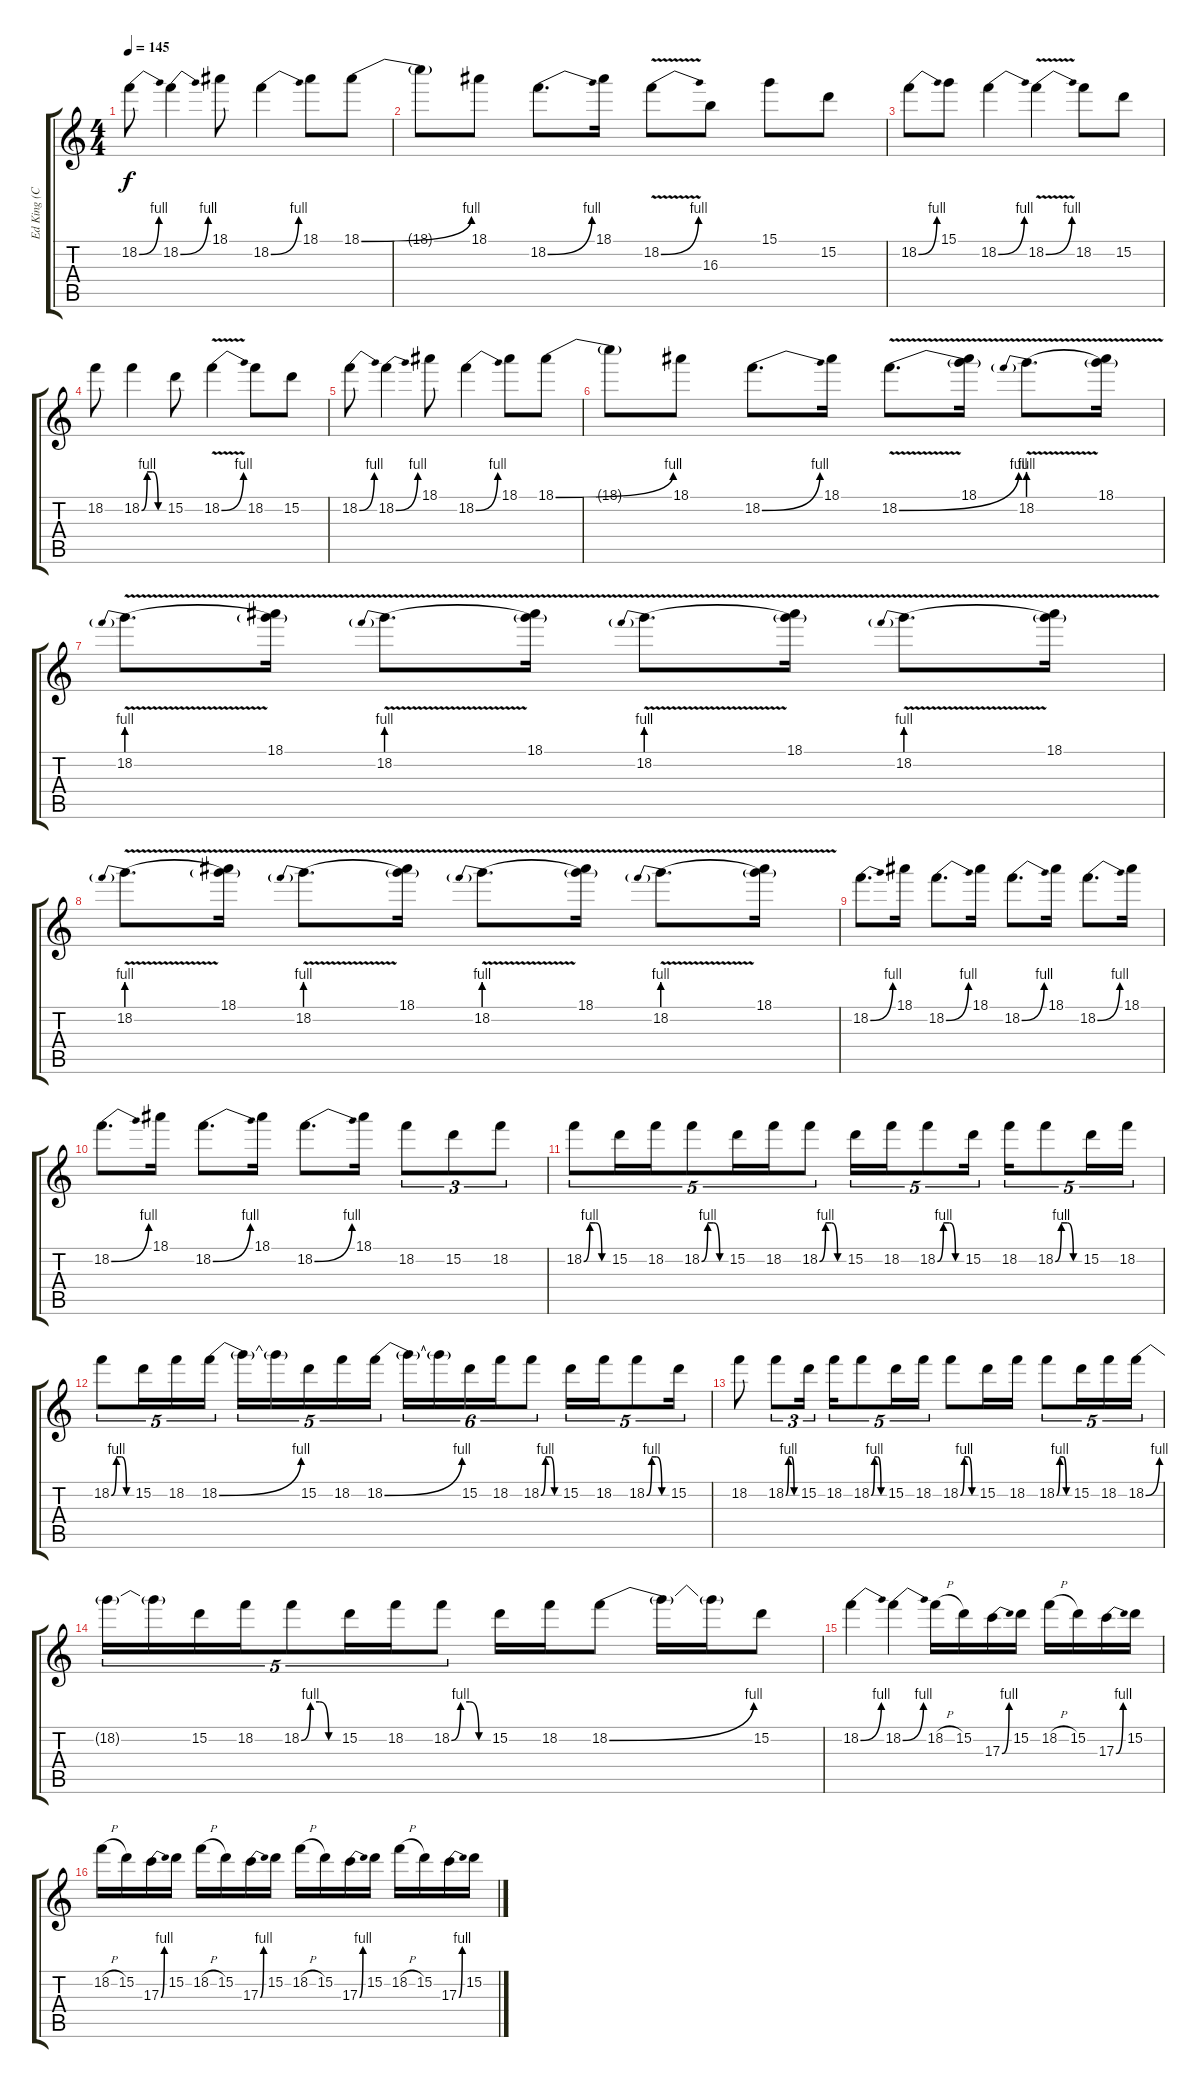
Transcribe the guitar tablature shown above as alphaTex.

\track ("Ed King (Clean/Solo Guitar)" "Ed King (C") {instrument overdrivenguitar}
\staff {score tabs}
\tuning (E4 B3 G3 D3 A2 E2) {hide}
\ts (4 4)
\tempo 145
\clef g2
\ks c
18.2{be (bend 0 0 60 4)}.8{dy f} 18.2{be (bend 0 0 60 4)}.4 18.1.8 18.2{be (bend 0 0 60 4)}.4 18.1.8 18.1{be (bend 0 0 60 4)}.8 |
18.1{t}.8 18.1.8 18.2{be (bend 0 0 60 4)}.8{d} 18.1.16 18.2{be (bend 0 0 60 4) v}.8 16.3.8 15.1.8 15.2.8 |
18.2{be (bend 0 0 60 4)}.8 15.1.8 18.2{be (bend 0 0 60 4)}.4 18.2{be (bend 0 0 60 4) v}.4 18.2.8 15.2.8 |
18.2.8 18.2{be (custom 0 0 15 4 30 4 45 0 60 0)}.4 15.2.8 18.2{be (bend 0 0 60 4) v}.4 18.2.8 15.2.8 |
18.2{be (bend 0 0 60 4)}.8 18.2{be (bend 0 0 60 4)}.4 18.1.8 18.2{be (bend 0 0 60 4)}.4 18.1.8 18.1{be (bend 0 0 60 4)}.8 |
18.1{t}.8 18.1.8 18.2{be (bend 0 0 60 4)}.8{d} 18.1.16 18.2{be (bend 0 0 60 4) v}.8{d} (18.1 18.2{t}).16 18.2{be (prebend 0 4 60 4) v}.8{d} (18.1 18.2{t}).16 |
18.2{be (prebend 0 4 60 4) v}.8{d} (18.1 18.2{t}).16 18.2{be (prebend 0 4 60 4) v}.8{d} (18.1 18.2{t}).16 18.2{be (prebend 0 4 60 4) v}.8{d} (18.1 18.2{t}).16 18.2{be (prebend 0 4 60 4) v}.8{d} (18.1 18.2{t}).16 |
18.2{be (prebend 0 4 60 4) v}.8{d} (18.1 18.2{t}).16 18.2{be (prebend 0 4 60 4) v}.8{d} (18.1 18.2{t}).16 18.2{be (prebend 0 4 60 4) v}.8{d} (18.1 18.2{t}).16 18.2{be (prebend 0 4 60 4) v}.8{d} (18.1 18.2{t}).16 |
18.2{be (bend 0 0 60 4)}.8{d} 18.1.16 18.2{be (bend 0 0 60 4)}.8{d} 18.1.16 18.2{be (bend 0 0 60 4)}.8{d} 18.1.16 18.2{be (bend 0 0 60 4)}.8{d} 18.1.16 |
18.2{be (bend 0 0 60 4)}.8{d} 18.1.16 18.2{be (bend 0 0 60 4)}.8{d} 18.1.16 18.2{be (bend 0 0 60 4)}.8{d} 18.1.16 18.2.8{tu (3 2)} 15.2.8{tu (3 2)} 18.2.8{tu (3 2)} |
18.2{be (custom 0 0 15 4 30 4 45 0 60 0)}.8{tu (5 4)} 15.2.16{tu (5 4)} 18.2.16{tu (5 4)} 18.2{be (custom 0 0 15 4 30 4 45 0 60 0)}.8{tu (5 4)} 15.2.16{tu (5 4)} 18.2.16{tu (5 4)} 18.2{be (custom 0 0 15 4 30 4 45 0 60 0)}.8{tu (5 4)} 15.2.16{tu (5 4)} 18.2.16{tu (5 4)} 18.2{be (custom 0 0 15 4 30 4 45 0 60 0)}.8{tu (5 4)} 15.2.16{tu (5 4)} 18.2.16{tu (5 4)} 18.2{be (custom 0 0 15 4 30 4 45 0 60 0)}.8{tu (5 4)} 15.2.16{tu (5 4)} 18.2.16{tu (5 4)} |
18.2{be (custom 0 0 15 4 30 4 45 0 60 0)}.8{tu (5 4)} 15.2.16{tu (5 4)} 18.2.16{tu (5 4)} 18.2{be (bend 0 0 60 4)}.16{tu (5 4)} 18.2{t}.16{tu (5 4)} 18.2{t}.16{tu (5 4)} 15.2.16{tu (5 4)} 18.2.16{tu (5 4)} 18.2{be (bend 0 0 60 4)}.16{tu (5 4)} 18.2{t}.16{tu (6 4)} 18.2{t}.16{tu (6 4)} 15.2.16{tu (6 4)} 18.2.16{tu (6 4)} 18.2{be (custom 0 0 15 4 30 4 45 0 60 0)}.8{tu (6 4)} 15.2.16{tu (5 4)} 18.2.16{tu (5 4)} 18.2{be (custom 0 0 15 4 30 4 45 0 60 0)}.8{tu (5 4)} 15.2.16{tu (5 4)} |
18.2.8 18.2{be (custom 0 0 15 4 30 4 45 0 60 0)}.8{tu (3 2)} 15.2.16{tu (3 2)} 18.2.16{tu (5 4)} 18.2{be (custom 0 0 15 4 30 4 45 0 60 0)}.8{tu (5 4)} 15.2.16{tu (5 4)} 18.2.16{tu (5 4)} 18.2{be (custom 0 0 15 4 30 4 45 0 60 0)}.8 15.2.16 18.2.16 18.2{be (custom 0 0 15 4 30 4 45 0 60 0)}.8{tu (5 4)} 15.2.16{tu (5 4)} 18.2.16{tu (5 4)} 18.2{be (bend 0 0 60 4)}.16{tu (5 4)} |
18.2{t}.16{tu (5 4)} 18.2{t}.16{tu (5 4)} 15.2.16{tu (5 4)} 18.2.16{tu (5 4)} 18.2{be (custom 0 0 15 4 30 4 45 0 60 0)}.8{tu (5 4)} 15.2.16{tu (5 4)} 18.2.16{tu (5 4)} 18.2{be (custom 0 0 15 4 30 4 45 0 60 0)}.8{tu (5 4)} 15.2.16 18.2.16 18.2{be (bend 0 0 60 4)}.8 18.2{t}.16 18.2{t}.16 15.2.8 |
18.2{be (bend 0 0 60 4)}.4 18.2{be (bend 0 0 60 4)}.4 18.2{h}.16 15.2.16 17.3{be (bend 0 0 60 4)}.16 15.2.16 18.2{h}.16 15.2.16 17.3{be (bend 0 0 60 4)}.16 15.2.16 |
18.2{h}.16 15.2.16 17.3{be (bend 0 0 60 4)}.16 15.2.16 18.2{h}.16 15.2.16 17.3{be (bend 0 0 60 4)}.16 15.2.16 18.2{h}.16 15.2.16 17.3{be (bend 0 0 60 4)}.16 15.2.16 18.2{h}.16 15.2.16 17.3{be (bend 0 0 60 4)}.16 15.2.16
